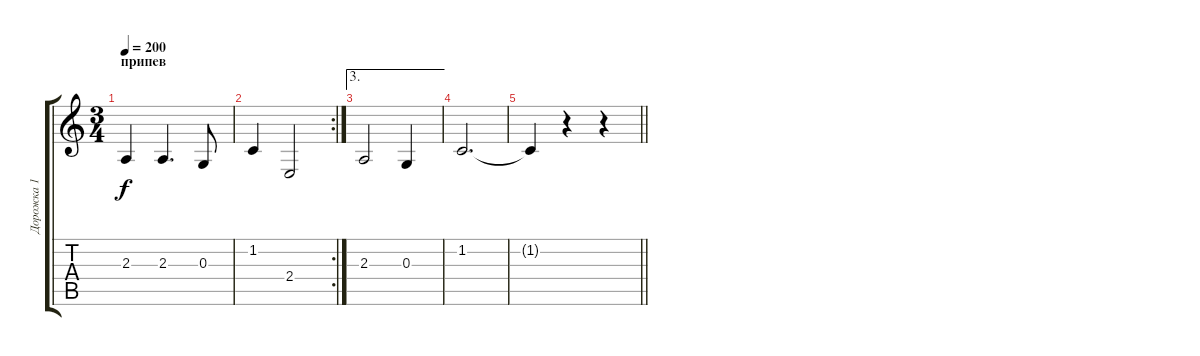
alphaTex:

\track ("Дорожка 1" "Дорожка 1") {instrument tuba}
\staff {score tabs}
\tuning (E4 B3 G3 D3 A2 E2) {hide}
\ts (3 4)
\section ("" "припев")
\tempo 200
\clef g2
\ks c
2.3{t}.4{lyrics (0 "") lyrics (1 "") lyrics (2 "") lyrics (3 "") lyrics (4 "") dy f} 2.3.4{d lyrics (0 "") lyrics (1 "") lyrics (2 "") lyrics (3 "") lyrics (4 "")} 0.3.8{lyrics (0 "") lyrics (1 "") lyrics (2 "") lyrics (3 "") lyrics (4 "")} |
\rc 2
1.2.4{lyrics (0 "") lyrics (1 "") lyrics (2 "") lyrics (3 "") lyrics (4 "")} 2.4.2{lyrics (0 "") lyrics (1 "") lyrics (2 "") lyrics (3 "") lyrics (4 "")} |
\ae 3
2.3.2{lyrics (0 "") lyrics (1 "") lyrics (2 "") lyrics (3 "") lyrics (4 "")} 0.3.4{lyrics (0 "") lyrics (1 "") lyrics (2 "") lyrics (3 "") lyrics (4 "")} |
1.2.2{d lyrics (0 "") lyrics (1 "") lyrics (2 "") lyrics (3 "") lyrics (4 "")} |
\barLineRight lightlight
1.2{t}.4{lyrics (0 "") lyrics (1 "") lyrics (2 "") lyrics (3 "") lyrics (4 "")} r.4 r.4
